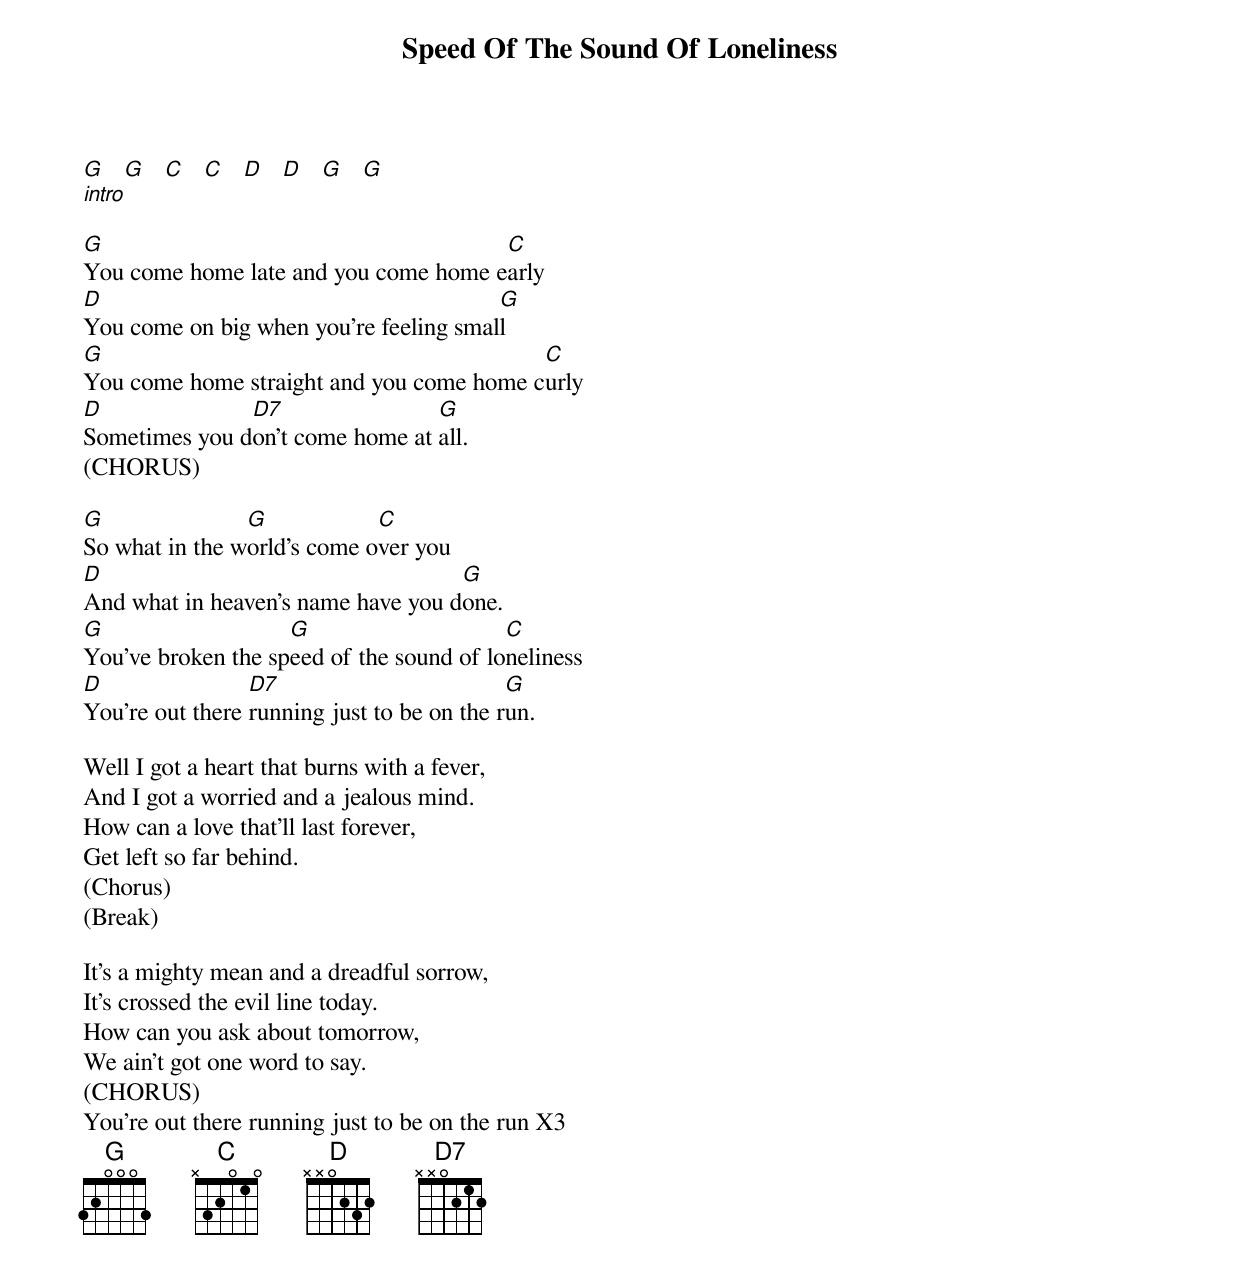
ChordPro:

{title:Speed Of The Sound Of Loneliness}
[G]   [G]   [C]   [C]   [D]   [D]   [G]   [G]
[intro]

[G]You come home late and you come home e[C]arly
[D]You come on big when you're feeling smal[G]l
[G]You come home straight and you come home c[C]urly
[D]Sometimes you d[D7]on’t come home at [G]all.
(CHORUS)

[G]So what in the w[G]orld’s come o[C]ver you
[D]And what in heaven's name have you d[G]one.
[G]You’ve broken the sp[G]eed of the sound of lo[C]neliness
[D]You’re out there [D7]running just to be on the r[G]un.

Well I got a heart that burns with a fever,
And I got a worried and a jealous mind.
How can a love that'll last forever,
Get left so far behind.
(Chorus)
(Break)

It's a mighty mean and a dreadful sorrow,
It's crossed the evil line today.
How can you ask about tomorrow,
We ain't got one word to say.
(CHORUS)
You're out there running just to be on the run X3
